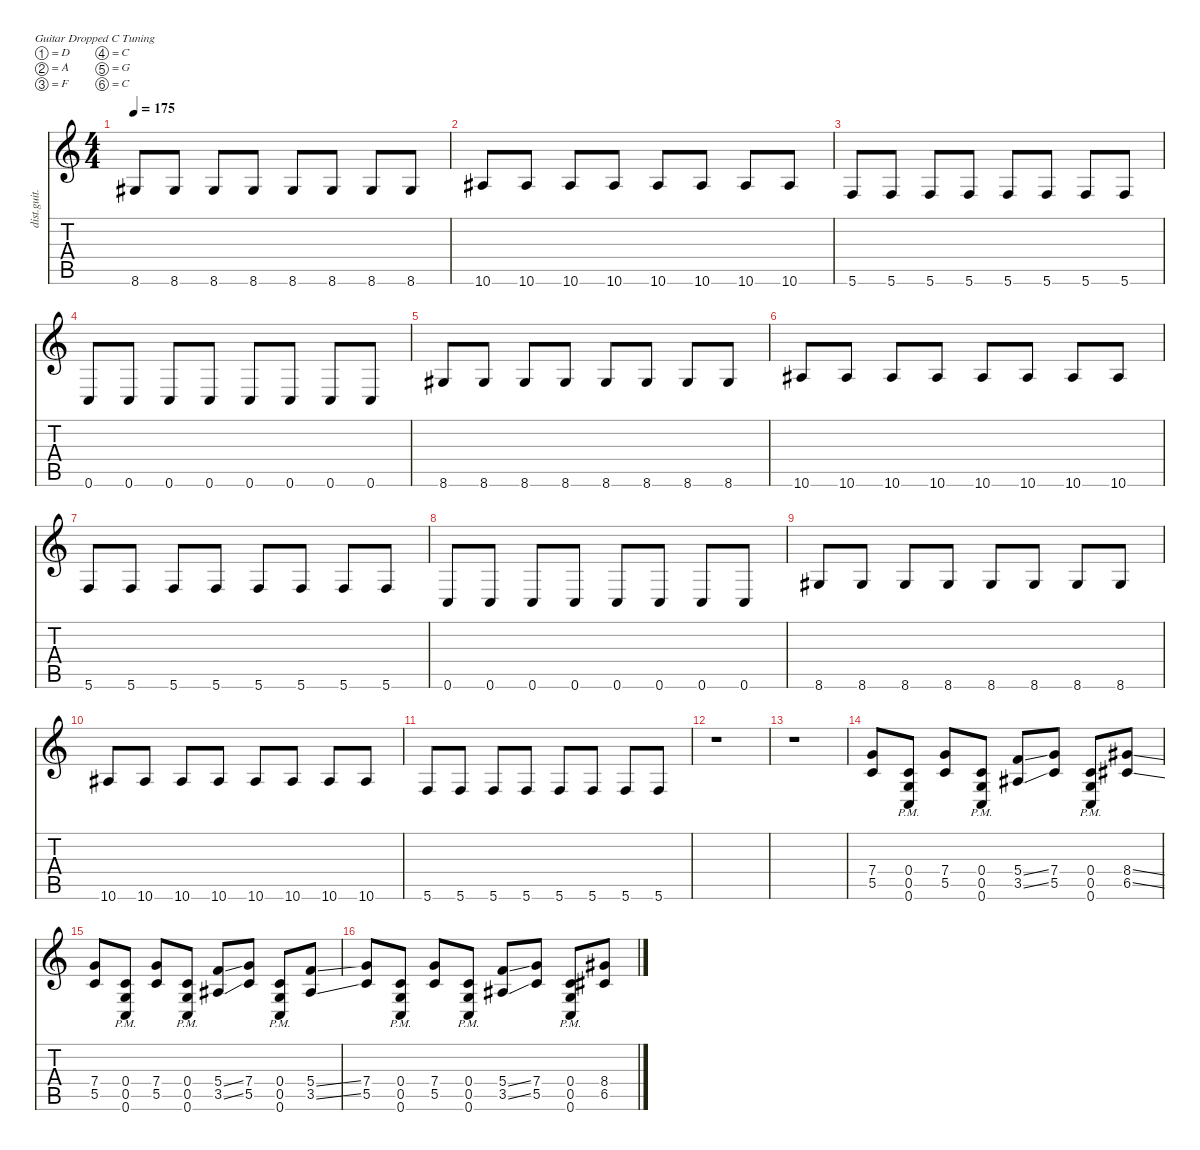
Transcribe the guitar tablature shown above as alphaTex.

\defaultSystemsLayout 4
\hideDynamics
\bracketExtendMode nobrackets
\otherSystemsTrackNameOrientation horizontal
\track ("Distortion Guitar" "dist.guit.") {instrument distortionguitar}
\staff {score tabs}
\tuning (D4 A3 F3 C3 G2 C2)
\ts (4 4)
\tempo 175
\clef g2
\ks c
8.6{acc #}.8{dy mf beam Up} 8.6{acc #}.8{beam Up} 8.6{acc #}.8{beam Up} 8.6{acc #}.8{beam Up} 8.6{acc #}.8{beam Up} 8.6{acc #}.8{beam Up} 8.6{acc #}.8{beam Up} 8.6{acc #}.8{beam Up} |
10.6{acc #}.8{beam Up} 10.6{acc #}.8{beam Up} 10.6{acc #}.8{beam Up} 10.6{acc #}.8{beam Up} 10.6{acc #}.8{beam Up} 10.6{acc #}.8{beam Up} 10.6{acc #}.8{beam Up} 10.6{acc #}.8{beam Up} |
5.6.8{beam Up} 5.6.8{beam Up} 5.6.8{beam Up} 5.6.8{beam Up} 5.6.8{beam Up} 5.6.8{beam Up} 5.6.8{beam Up} 5.6.8{beam Up} |
0.6.8{beam Up} 0.6.8{beam Up} 0.6.8{beam Up} 0.6.8{beam Up} 0.6.8{beam Up} 0.6.8{beam Up} 0.6.8{beam Up} 0.6.8{beam Up} |
8.6{acc #}.8{beam Up} 8.6{acc #}.8{beam Up} 8.6{acc #}.8{beam Up} 8.6{acc #}.8{beam Up} 8.6{acc #}.8{beam Up} 8.6{acc #}.8{beam Up} 8.6{acc #}.8{beam Up} 8.6{acc #}.8{beam Up} |
10.6{acc #}.8{beam Up} 10.6{acc #}.8{beam Up} 10.6{acc #}.8{beam Up} 10.6{acc #}.8{beam Up} 10.6{acc #}.8{beam Up} 10.6{acc #}.8{beam Up} 10.6{acc #}.8{beam Up} 10.6{acc #}.8{beam Up} |
5.6.8{beam Up} 5.6.8{beam Up} 5.6.8{beam Up} 5.6.8{beam Up} 5.6.8{beam Up} 5.6.8{beam Up} 5.6.8{beam Up} 5.6.8{beam Up} |
0.6.8{beam Up} 0.6.8{beam Up} 0.6.8{beam Up} 0.6.8{beam Up} 0.6.8{beam Up} 0.6.8{beam Up} 0.6.8{beam Up} 0.6.8{beam Up} |
8.6{acc #}.8{beam Up} 8.6{acc #}.8{beam Up} 8.6{acc #}.8{beam Up} 8.6{acc #}.8{beam Up} 8.6{acc #}.8{beam Up} 8.6{acc #}.8{beam Up} 8.6{acc #}.8{beam Up} 8.6{acc #}.8{beam Up} |
10.6{acc #}.8{beam Up} 10.6{acc #}.8{beam Up} 10.6{acc #}.8{beam Up} 10.6{acc #}.8{beam Up} 10.6{acc #}.8{beam Up} 10.6{acc #}.8{beam Up} 10.6{acc #}.8{beam Up} 10.6{acc #}.8{beam Up} |
5.6.8{beam Up} 5.6.8{beam Up} 5.6.8{beam Up} 5.6.8{beam Up} 5.6.8{beam Up} 5.6.8{beam Up} 5.6.8{beam Up} 5.6.8{beam Up} |
r.1{beam Down} |
r.1{beam Down} |
(5.5 7.4).8{beam Up} (0.6{pm} 0.5{pm} 0.4{pm}).8{beam Up} (5.5 7.4).8{beam Up} (0.6{pm} 0.5{pm} 0.4{pm}).8{beam Up} (3.5{ss acc #} 5.4{ss}).8{beam Up} (5.5 7.4).8{beam Up} (0.6{pm} 0.5{pm} 0.4{pm}).8{beam Up} (6.5{ss acc #} 8.4{ss acc #}).8{beam Up} |
(5.5 7.4).8{beam Up} (0.6{pm} 0.5{pm} 0.4{pm}).8{beam Up} (5.5 7.4).8{beam Up} (0.6{pm} 0.5{pm} 0.4{pm}).8{beam Up} (3.5{ss acc #} 5.4{ss}).8{beam Up} (5.5 7.4).8{beam Up} (0.6{pm} 0.5{pm} 0.4{pm}).8{beam Up} (3.5{ss acc #} 5.4{ss}).8{beam Up} |
(5.5 7.4).8{beam Up} (0.6{pm} 0.5{pm} 0.4{pm}).8{beam Up} (5.5 7.4).8{beam Up} (0.6{pm} 0.5{pm} 0.4{pm}).8{beam Up} (3.5{ss acc #} 5.4{ss}).8{beam Up} (5.5 7.4).8{beam Up} (0.6{pm} 0.5{pm} 0.4{pm}).8{beam Up} (6.5{ss acc #} 8.4{ss acc #}).8{beam Up}
